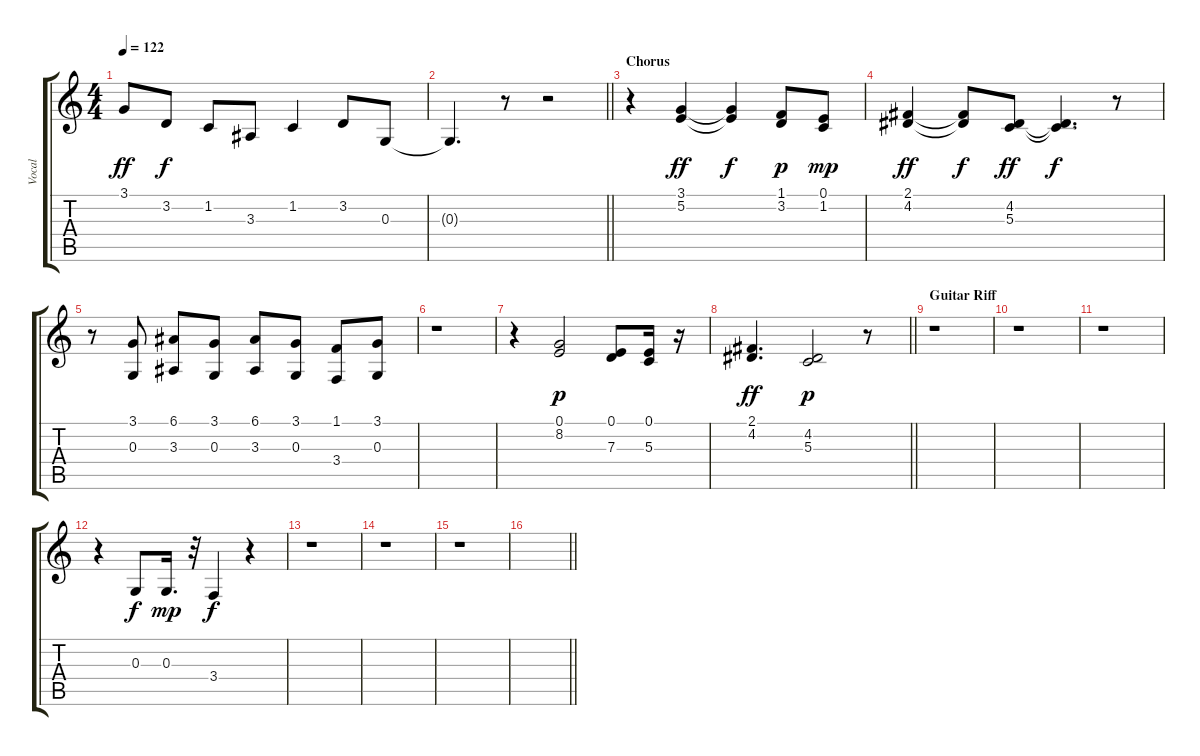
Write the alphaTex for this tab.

\track ("Vocal" "Vocal") {instrument flute}
\staff {score tabs}
\tuning (E4 B3 G3 D3 A2 E2) {hide}
\ts (4 4)
\tempo 122
\clef g2
\ks c
3.1.8{dy ff} 3.2.8{dy f} 1.2.8 3.3.8 1.2.4 3.2.8 0.3.8 |
\barLineRight lightlight
0.3{t}.4{d} r.8 r.2 |
\section ("" "Chorus")
r.4 (3.1 5.2).4{dy ff} (3.1{t} 5.2{t}).4{dy f} (1.1 3.2).8{dy p} (0.1 1.2).8{dy mp} |
(2.1 4.2).4{dy ff} (2.1{t} 4.2{t}).8{dy f} (4.2 5.3).8{dy ff} (4.2{t} 5.3{t}).4{d dy f} r.8 |
r.8 (3.1 0.3).8 (6.1 3.3).8 (3.1 0.3).8 (6.1 3.3).8 (3.1 0.3).8 (1.1 3.4).8 (3.1 0.3).8 |
r.1 |
r.4 (0.1 8.2).2{dy p} (0.1 7.3).8 (0.1 5.3).16 r.16 |
\barLineRight lightlight
(2.1 4.2).4{d dy ff} (4.2 5.3).2{dy p} r.8 |
\section ("" "Guitar Riff")
r.1 |
r.1 |
r.1 |
r.4 0.3.8{dy f} 0.3.16{d dy mp} r.32 3.4.4{dy f} r.4 |
r.1 |
r.1 |
r.1 |
\barLineRight lightlight
